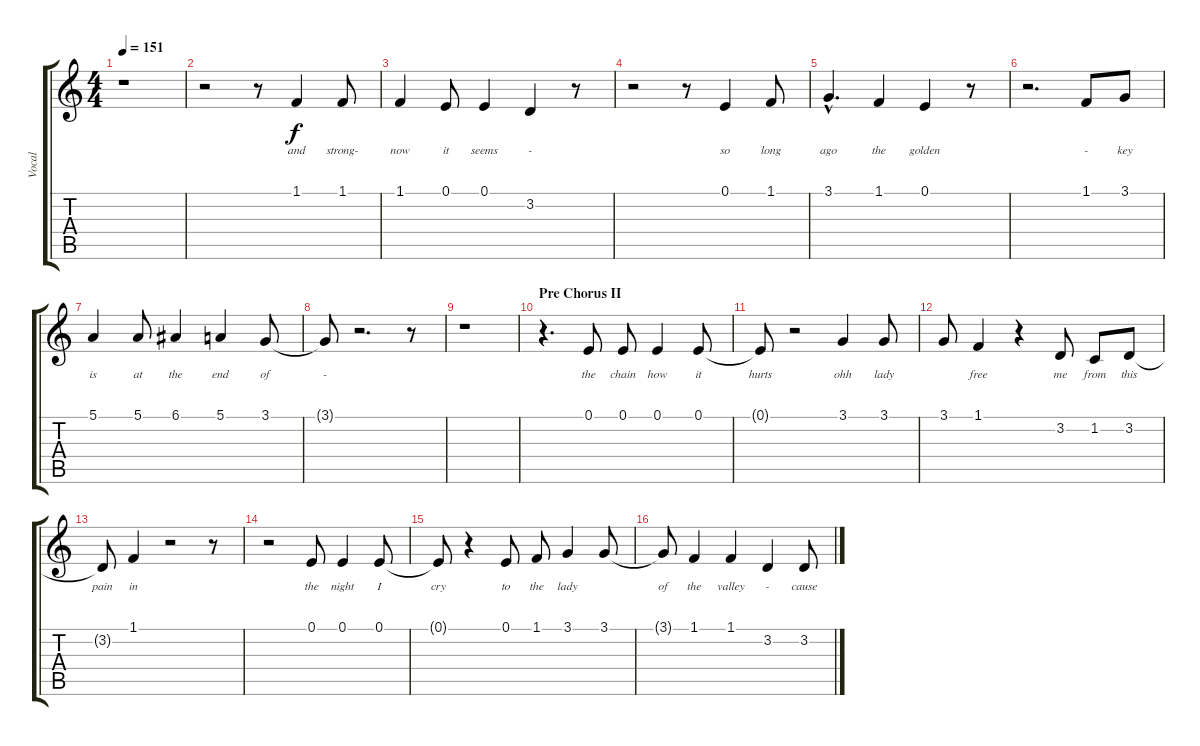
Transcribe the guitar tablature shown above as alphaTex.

\track ("Vocal" "Vocal") {instrument cello}
\staff {score tabs}
\tuning (E4 B3 G3 D3 A2 E2) {hide}
\ts (4 4)
\tempo 151
\clef g2
\ks c
r.1{dy f} |
r.2 r.8 1.1.4{lyrics (0 "and") lyrics (1 "") lyrics (2 "") lyrics (3 "") lyrics (4 "")} 1.1.8{lyrics (0 "strong-") lyrics (1 "") lyrics (2 "") lyrics (3 "") lyrics (4 "")} |
1.1.4{lyrics (0 "now") lyrics (1 "") lyrics (2 "") lyrics (3 "") lyrics (4 "")} 0.1.8{lyrics (0 "it") lyrics (1 "") lyrics (2 "") lyrics (3 "") lyrics (4 "")} 0.1.4{lyrics (0 "seems") lyrics (1 "") lyrics (2 "") lyrics (3 "") lyrics (4 "")} 3.2.4{lyrics (0 "-") lyrics (1 "") lyrics (2 "") lyrics (3 "") lyrics (4 "")} r.8 |
r.2 r.8 0.1.4{lyrics (0 "so") lyrics (1 "") lyrics (2 "") lyrics (3 "") lyrics (4 "")} 1.1.8{lyrics (0 "long") lyrics (1 "") lyrics (2 "") lyrics (3 "") lyrics (4 "")} |
3.1{hac}.4{d lyrics (0 "ago") lyrics (1 "") lyrics (2 "") lyrics (3 "") lyrics (4 "")} 1.1.4{lyrics (0 "the") lyrics (1 "") lyrics (2 "") lyrics (3 "") lyrics (4 "")} 0.1.4{lyrics (0 "golden") lyrics (1 "") lyrics (2 "") lyrics (3 "") lyrics (4 "")} r.8 |
r.2{d} 1.1.8{lyrics (0 "-") lyrics (1 "") lyrics (2 "") lyrics (3 "") lyrics (4 "")} 3.1.8{lyrics (0 "key") lyrics (1 "") lyrics (2 "") lyrics (3 "") lyrics (4 "")} |
5.1.4{lyrics (0 "is") lyrics (1 "") lyrics (2 "") lyrics (3 "") lyrics (4 "")} 5.1.8{lyrics (0 "at") lyrics (1 "") lyrics (2 "") lyrics (3 "") lyrics (4 "")} 6.1.4{lyrics (0 "the") lyrics (1 "") lyrics (2 "") lyrics (3 "") lyrics (4 "")} 5.1.4{lyrics (0 "end") lyrics (1 "") lyrics (2 "") lyrics (3 "") lyrics (4 "")} 3.1.8{lyrics (0 "of") lyrics (1 "") lyrics (2 "") lyrics (3 "") lyrics (4 "")} |
3.1{t}.8{lyrics (0 "-") lyrics (1 "") lyrics (2 "") lyrics (3 "") lyrics (4 "")} r.2{d} r.8 |
r.1 |
\section ("" "Pre Chorus II")
r.4{d} 0.1.8{lyrics (0 "the") lyrics (1 "") lyrics (2 "") lyrics (3 "") lyrics (4 "")} 0.1.8{lyrics (0 "chain") lyrics (1 "") lyrics (2 "") lyrics (3 "") lyrics (4 "")} 0.1.4{lyrics (0 "how") lyrics (1 "") lyrics (2 "") lyrics (3 "") lyrics (4 "")} 0.1.8{lyrics (0 "it") lyrics (1 "") lyrics (2 "") lyrics (3 "") lyrics (4 "")} |
0.1{t}.8{lyrics (0 "hurts") lyrics (1 "") lyrics (2 "") lyrics (3 "") lyrics (4 "")} r.2 3.1.4{lyrics (0 "ohh") lyrics (1 "") lyrics (2 "") lyrics (3 "") lyrics (4 "")} 3.1.8{lyrics (0 "lady") lyrics (1 "") lyrics (2 "") lyrics (3 "") lyrics (4 "")} |
3.1.8{lyrics (0 "") lyrics (1 "") lyrics (2 "") lyrics (3 "") lyrics (4 "")} 1.1.4{lyrics (0 "free") lyrics (1 "") lyrics (2 "") lyrics (3 "") lyrics (4 "")} r.4 3.2.8{lyrics (0 "me") lyrics (1 "") lyrics (2 "") lyrics (3 "") lyrics (4 "")} 1.2.8{lyrics (0 "from") lyrics (1 "") lyrics (2 "") lyrics (3 "") lyrics (4 "")} 3.2.8{lyrics (0 "this") lyrics (1 "") lyrics (2 "") lyrics (3 "") lyrics (4 "")} |
3.2{t}.8{lyrics (0 "pain") lyrics (1 "") lyrics (2 "") lyrics (3 "") lyrics (4 "")} 1.1.4{lyrics (0 "in") lyrics (1 "") lyrics (2 "") lyrics (3 "") lyrics (4 "")} r.2 r.8 |
r.2 0.1.8{lyrics (0 "the") lyrics (1 "") lyrics (2 "") lyrics (3 "") lyrics (4 "")} 0.1.4{lyrics (0 "night") lyrics (1 "") lyrics (2 "") lyrics (3 "") lyrics (4 "")} 0.1.8{lyrics (0 "I") lyrics (1 "") lyrics (2 "") lyrics (3 "") lyrics (4 "")} |
0.1{t}.8{lyrics (0 "cry") lyrics (1 "") lyrics (2 "") lyrics (3 "") lyrics (4 "")} r.4 0.1.8{lyrics (0 "to") lyrics (1 "") lyrics (2 "") lyrics (3 "") lyrics (4 "")} 1.1.8{lyrics (0 "the") lyrics (1 "") lyrics (2 "") lyrics (3 "") lyrics (4 "")} 3.1.4{lyrics (0 "lady") lyrics (1 "") lyrics (2 "") lyrics (3 "") lyrics (4 "")} 3.1.8{lyrics (0 "") lyrics (1 "") lyrics (2 "") lyrics (3 "") lyrics (4 "")} |
3.1{t}.8{lyrics (0 "of") lyrics (1 "") lyrics (2 "") lyrics (3 "") lyrics (4 "")} 1.1.4{lyrics (0 "the") lyrics (1 "") lyrics (2 "") lyrics (3 "") lyrics (4 "")} 1.1.4{lyrics (0 "valley") lyrics (1 "") lyrics (2 "") lyrics (3 "") lyrics (4 "")} 3.2.4{lyrics (0 "-") lyrics (1 "") lyrics (2 "") lyrics (3 "") lyrics (4 "")} 3.2.8{lyrics (0 "cause") lyrics (1 "") lyrics (2 "") lyrics (3 "") lyrics (4 "")}
